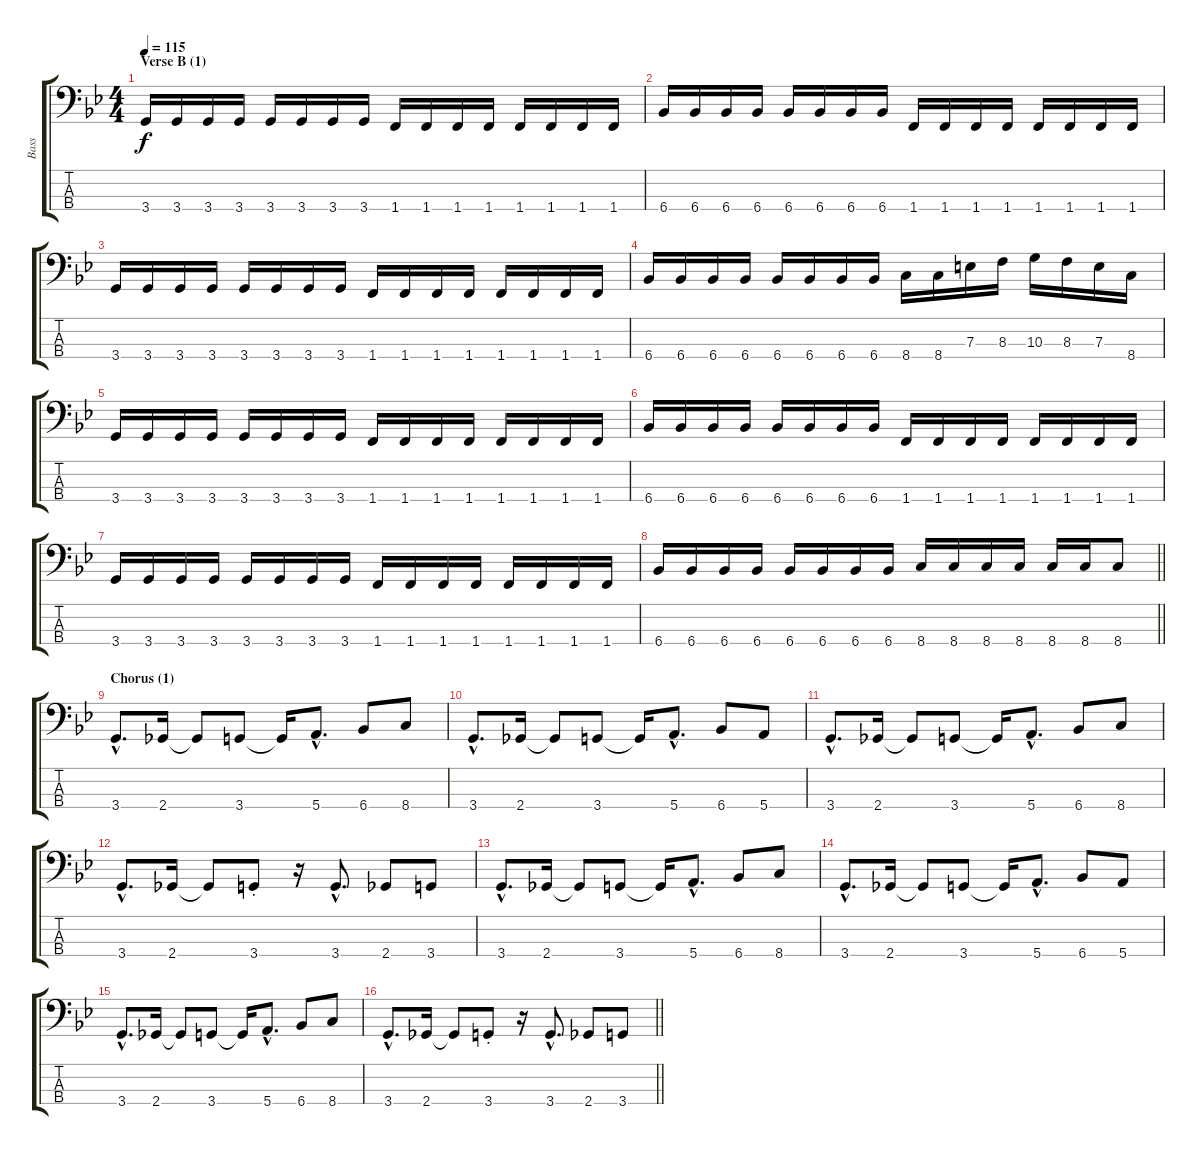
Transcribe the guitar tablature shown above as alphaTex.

\track ("Bass" "Bass") {instrument electricbasspick}
\staff {score tabs}
\tuning (G2 D2 A1 E1) {hide}
\ts (4 4)
\section ("" "Verse B (1)")
\tempo 115
\clef f4
\ks bb
3.4.16{dy f} 3.4.16 3.4.16 3.4.16 3.4.16 3.4.16 3.4.16 3.4.16 1.4.16 1.4.16 1.4.16 1.4.16 1.4.16 1.4.16 1.4.16 1.4.16 |
6.4.16 6.4.16 6.4.16 6.4.16 6.4.16 6.4.16 6.4.16 6.4.16 1.4.16 1.4.16 1.4.16 1.4.16 1.4.16 1.4.16 1.4.16 1.4.16 |
3.4.16 3.4.16 3.4.16 3.4.16 3.4.16 3.4.16 3.4.16 3.4.16 1.4.16 1.4.16 1.4.16 1.4.16 1.4.16 1.4.16 1.4.16 1.4.16 |
6.4.16 6.4.16 6.4.16 6.4.16 6.4.16 6.4.16 6.4.16 6.4.16 8.4.16 8.4.16 7.3.16 8.3.16 10.3.16 8.3.16 7.3.16 8.4.16 |
3.4.16 3.4.16 3.4.16 3.4.16 3.4.16 3.4.16 3.4.16 3.4.16 1.4.16 1.4.16 1.4.16 1.4.16 1.4.16 1.4.16 1.4.16 1.4.16 |
6.4.16 6.4.16 6.4.16 6.4.16 6.4.16 6.4.16 6.4.16 6.4.16 1.4.16 1.4.16 1.4.16 1.4.16 1.4.16 1.4.16 1.4.16 1.4.16 |
3.4.16 3.4.16 3.4.16 3.4.16 3.4.16 3.4.16 3.4.16 3.4.16 1.4.16 1.4.16 1.4.16 1.4.16 1.4.16 1.4.16 1.4.16 1.4.16 |
\barLineRight lightlight
6.4.16 6.4.16 6.4.16 6.4.16 6.4.16 6.4.16 6.4.16 6.4.16 8.4.16 8.4.16 8.4.16 8.4.16 8.4.16 8.4.16 8.4.8 |
\section ("" "Chorus (1)")
3.4{hac}.8{d} 2.4.16 2.4{t}.8 3.4.8 3.4{t}.16 5.4{hac}.8{d} 6.4.8 8.4.8 |
3.4{hac}.8{d} 2.4.16 2.4{t}.8 3.4.8 3.4{t}.16 5.4{hac}.8{d} 6.4.8 5.4.8 |
3.4{hac}.8{d} 2.4.16 2.4{t}.8 3.4.8 3.4{t}.16 5.4{hac}.8{d} 6.4.8 8.4.8 |
3.4{hac}.8{d} 2.4.16 2.4{t}.8 3.4{st}.8 r.16 3.4{hac}.8{d} 2.4.8 3.4.8 |
3.4{hac}.8{d} 2.4.16 2.4{t}.8 3.4.8 3.4{t}.16 5.4{hac}.8{d} 6.4.8 8.4.8 |
3.4{hac}.8{d} 2.4.16 2.4{t}.8 3.4.8 3.4{t}.16 5.4{hac}.8{d} 6.4.8 5.4.8 |
3.4{hac}.8{d} 2.4.16 2.4{t}.8 3.4.8 3.4{t}.16 5.4{hac}.8{d} 6.4.8 8.4.8 |
\barLineRight lightlight
3.4{hac}.8{d} 2.4.16 2.4{t}.8 3.4{st}.8 r.16 3.4{hac}.8{d} 2.4.8 3.4.8
